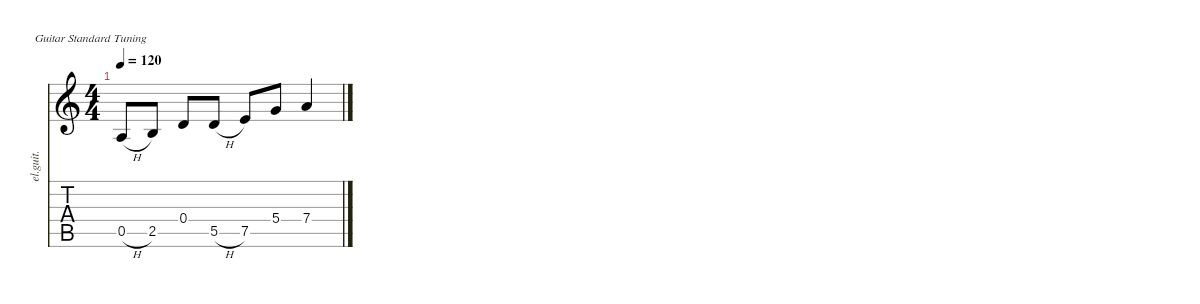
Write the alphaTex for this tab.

\defaultSystemsLayout 4
\hideDynamics
\bracketExtendMode nobrackets
\otherSystemsTrackNameOrientation horizontal
\track ("Guitar" "el.guit.") {instrument electricguitarclean}
\staff {score tabs}
\tuning (E4 B3 G3 D3 A2 E2)
\ts (4 4)
\beaming (8 2 2 2 2)
\tempo 120
\clef g2
\ks c
0.5{h}.8{dy mf instrument electricguitarclean beam Up} 2.5.8{beam Up} 0.4.8{beam Up} 5.5{h}.8{beam Up} 7.5.8{beam Up} 5.4.8{beam Up} 7.4.4{beam Up}
